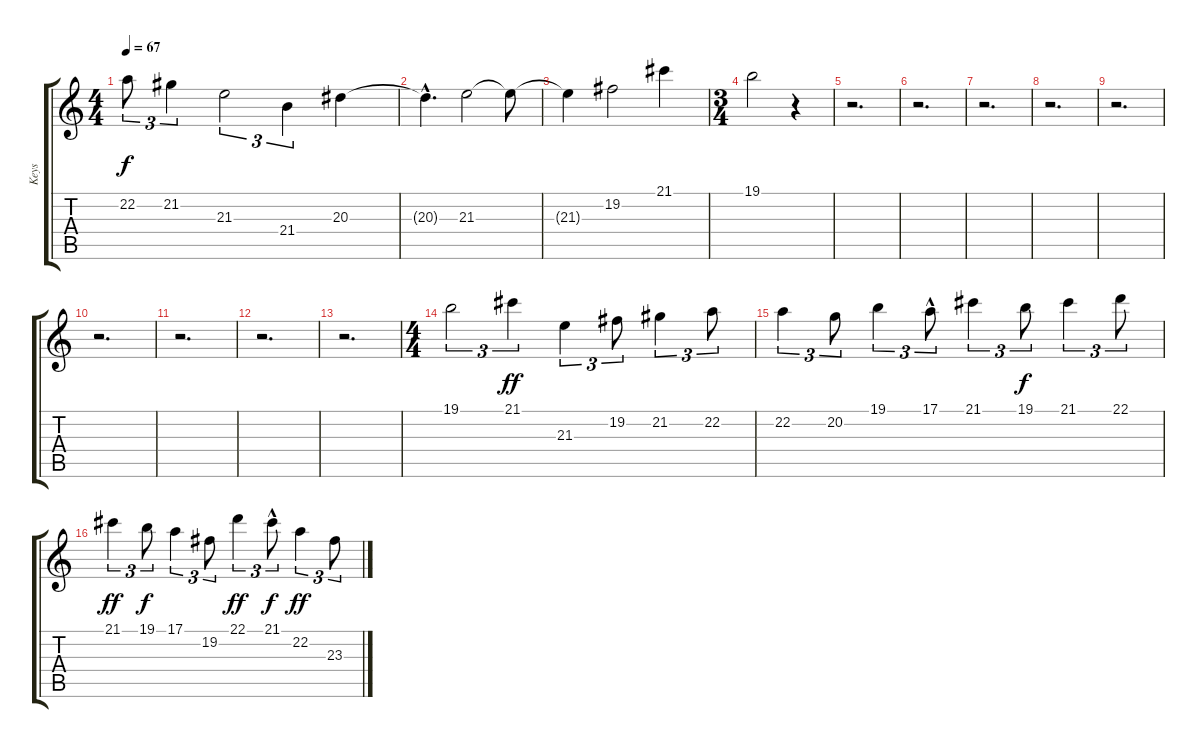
\track ("Keys" "Keys") {instrument lead1square}
\staff {score tabs}
\tuning (E4 B3 G3 D3 A2 E2) {hide}
\ts (4 4)
\tempo 67
\clef g2
\ks c
22.2.8{tu (3 2) dy f} 21.2.4{tu (3 2)} 21.3.2{tu (3 2)} 21.4.4{tu (3 2) balance 8} 20.3.4 |
20.3{hac t}.4{d} 21.3.2 21.3{t}.8 |
21.3{t}.4 19.2.2 21.1.4{balance 11} |
\ts (3 4)
19.1.2 r.4 |
r.2{d} |
r.2{d} |
r.2{d} |
r.2{d} |
r.2{d} |
r.2{d} |
r.2{d} |
r.2{d} |
r.2{d} |
\ts (4 4)
19.1.2{tu (3 2)} 21.1.4{tu (3 2) dy ff} 21.3.4{tu (3 2)} 19.2.8{tu (3 2)} 21.2.4{tu (3 2)} 22.2.8{tu (3 2)} |
22.2.4{tu (3 2)} 20.2.8{tu (3 2)} 19.1.4{tu (3 2)} 17.1{hac}.8{tu (3 2)} 21.1.4{tu (3 2)} 19.1.8{tu (3 2) dy f} 21.1.4{tu (3 2)} 22.1.8{tu (3 2)} |
21.1.4{tu (3 2) dy ff} 19.1.8{tu (3 2) dy f} 17.1.4{tu (3 2)} 19.2.8{tu (3 2)} 22.1.4{tu (3 2) dy ff} 21.1{hac}.8{tu (3 2) dy f} 22.2.4{tu (3 2) dy ff} 23.3.8{tu (3 2)}
